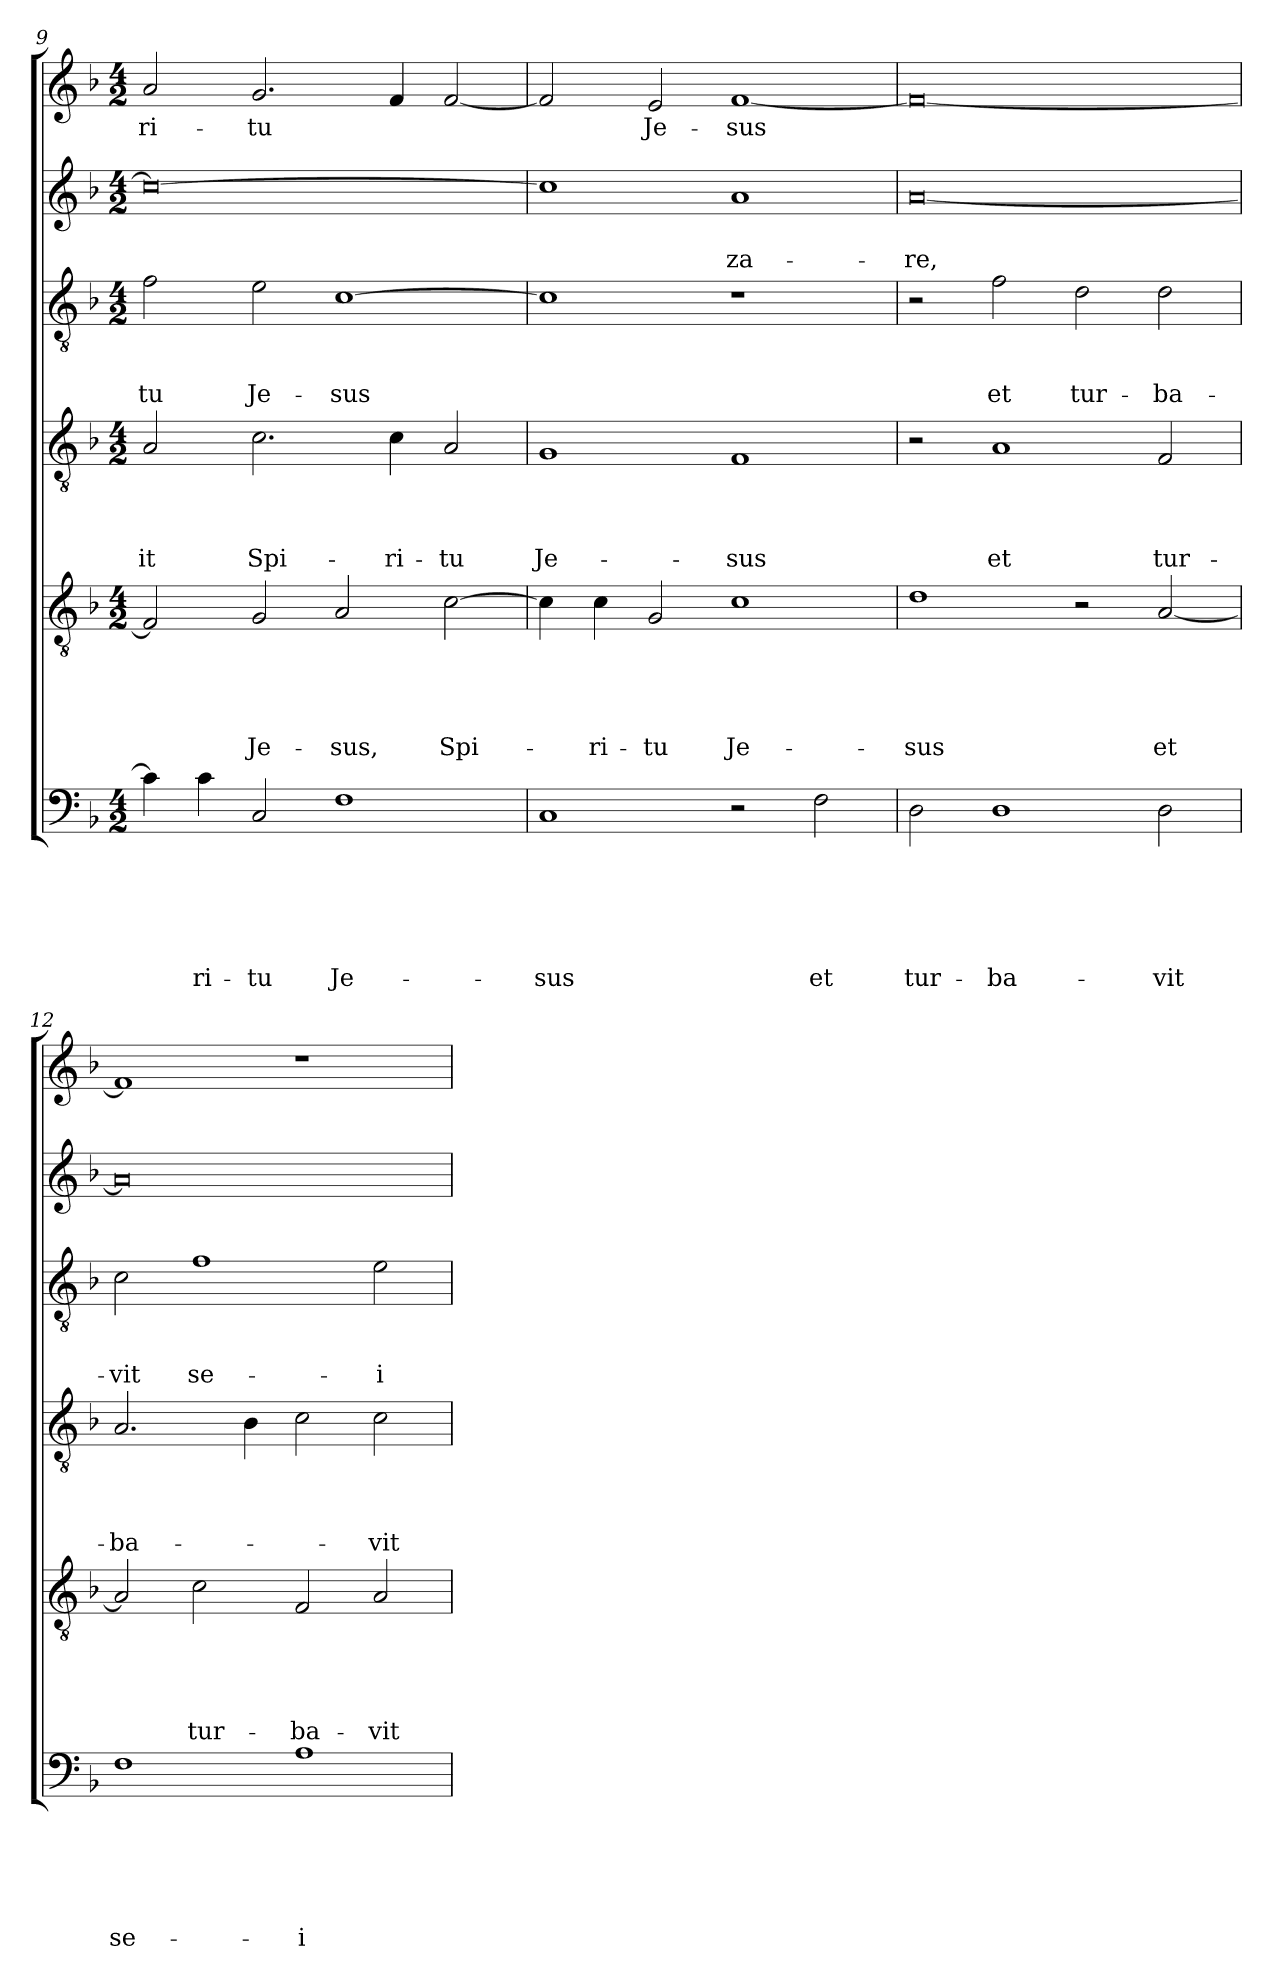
**kern	**text	**text	**text	**text	**text	**text	**kern	**text	**text	**text	**text	**text	**kern	**text	**text	**text	**text	**kern	**text	**text	**text	**kern	**text	**text	**kern	**text
*part6	*part6	*part6	*part6	*part6	*part6	*part6	*part5	*part5	*part5	*part5	*part5	*part5	*part4	*part4	*part4	*part4	*part4	*part3	*part3	*part3	*part3	*part2	*part2	*part2	*part1	*part1
*staff6	*staff6	*staff6	*staff6	*staff6	*staff6	*staff6	*staff5	*staff5	*staff5	*staff5	*staff5	*staff5	*staff4	*staff4	*staff4	*staff4	*staff4	*staff3	*staff3	*staff3	*staff3	*staff2	*staff2	*staff2	*staff1	*staff1
*clefF4	*	*	*	*	*	*	*clefGv2	*	*	*	*	*	*clefGv2	*	*	*	*	*clefGv2	*	*	*	*clefG2	*	*	*clefG2	*
*k[b-]	*	*	*	*	*	*	*k[b-]	*	*	*	*	*	*k[b-]	*	*	*	*	*k[b-]	*	*	*	*k[b-]	*	*	*k[b-]	*
*F:	*	*	*	*	*	*	*F:	*	*	*	*	*	*F:	*	*	*	*	*F:	*	*	*	*F:	*	*	*F:	*
*M4/2	*	*	*	*	*	*	*M4/2	*	*	*	*	*	*M4/2	*	*	*	*	*M4/2	*	*	*	*M4/2	*	*	*M4/2	*
=9	=9	=9	=9	=9	=9	=9	=9	=9	=9	=9	=9	=9	=9	=9	=9	=9	=9	=9	=9	=9	=9	=9	=9	=9	=9	=9
!	!	!	!	!	!	!	!	!	!	!	!	!	!	!	!	!	!LO:LY:b	!	!	!	!LO:LY:b	!	!	!	!	!LO:LY:b
4c\]	.	.	.	.	.	.	2F/]	.	.	.	.	.	2A/	.	.	.	-it	2f\	.	.	-tu	0cc_	.	.	2a/	-ri-
!	!	!	!	!	!	!LO:LY:b	!	!	!	!	!	!	!	!	!	!	!	!	!	!	!	!	!	!	!	!
4c\	.	.	.	.	.	-ri-	.	.	.	.	.	.	.	.	.	.	.	.	.	.	.	.	.	.	.	.
!	!	!	!	!	!	!LO:LY:b	!	!	!	!	!	!LO:LY:b	!	!	!	!	!LO:LY:b	!	!	!	!LO:LY:b	!	!	!	!	!LO:LY:b
2C/	.	.	.	.	.	-tu	2G/	.	.	.	.	Je-	2.c\	.	.	.	Spi-	2e\	.	.	Je-	.	.	.	2.g/	-tu
!	!	!	!	!	!	!LO:LY:b	!	!	!	!	!	!LO:LY:b	!	!	!	!	!	!	!	!	!LO:LY:b	!	!	!	!	!
1F	.	.	.	.	.	Je-	2A/	.	.	.	.	-sus,	.	.	.	.	.	[1c	.	.	-sus	.	.	.	.	.
!	!	!	!	!	!	!	!	!	!	!	!	!	!	!	!	!	!LO:LY:b	!	!	!	!	!	!	!	!	!
.	.	.	.	.	.	.	.	.	.	.	.	.	4c\	.	.	.	-ri-	.	.	.	.	.	.	.	4f/	.
!	!	!	!	!	!	!	!	!	!	!	!	!LO:LY:b	!	!	!	!	!LO:LY:b	!	!	!	!	!	!	!	!	!
.	.	.	.	.	.	.	[2c\	.	.	.	.	Spi-	2A/	.	.	.	-tu	.	.	.	.	.	.	.	[2f/	.
=10	=10	=10	=10	=10	=10	=10	=10	=10	=10	=10	=10	=10	=10	=10	=10	=10	=10	=10	=10	=10	=10	=10	=10	=10	=10	=10
!	!	!	!	!	!	!LO:LY:b	!	!	!	!	!	!	!	!	!	!	!LO:LY:b	!	!	!	!	!	!	!	!	!
1C	.	.	.	.	.	-sus	4c\]	.	.	.	.	.	1G	.	.	.	Je-	1c]	.	.	.	1cc]	.	.	2f/]	.
!	!	!	!	!	!	!	!	!	!	!	!	!LO:LY:b	!	!	!	!	!	!	!	!	!	!	!	!	!	!
.	.	.	.	.	.	.	4c\	.	.	.	.	-ri-	.	.	.	.	.	.	.	.	.	.	.	.	.	.
!	!	!	!	!	!	!	!	!	!	!	!	!LO:LY:b	!	!	!	!	!	!	!	!	!	!	!	!	!	!LO:LY:b
.	.	.	.	.	.	.	2G/	.	.	.	.	-tu	.	.	.	.	.	.	.	.	.	.	.	.	2e/	Je-
!	!	!	!	!	!	!	!	!	!	!	!	!LO:LY:b	!	!	!	!	!LO:LY:b	!	!	!	!	!	!	!LO:LY:b	!	!LO:LY:b
2r	.	.	.	.	.	.	1c	.	.	.	.	Je-	1F	.	.	.	-sus	1r	.	.	.	1a	.	-za-	[1f	-sus
!	!	!	!	!	!	!LO:LY:b	!	!	!	!	!	!	!	!	!	!	!	!	!	!	!	!	!	!	!	!
2F\	.	.	.	.	.	et	.	.	.	.	.	.	.	.	.	.	.	.	.	.	.	.	.	.	.	.
=11	=11	=11	=11	=11	=11	=11	=11	=11	=11	=11	=11	=11	=11	=11	=11	=11	=11	=11	=11	=11	=11	=11	=11	=11	=11	=11
!	!	!	!	!	!	!LO:LY:b	!	!	!	!	!	!LO:LY:b	!	!	!	!	!	!	!	!	!	!	!	!LO:LY:b	!	!
2D\	.	.	.	.	.	tur-	1d	.	.	.	.	-sus	2r	.	.	.	.	2r	.	.	.	[0a	.	-re,	0f_	.
!	!	!	!	!	!	!LO:LY:b	!	!	!	!	!	!	!	!	!	!	!LO:LY:b	!	!	!	!LO:LY:b	!	!	!	!	!
1D	.	.	.	.	.	-ba-	.	.	.	.	.	.	1A	.	.	.	et	2f\	.	.	et	.	.	.	.	.
!	!	!	!	!	!	!	!	!	!	!	!	!	!	!	!	!	!	!	!	!	!LO:LY:b	!	!	!	!	!
.	.	.	.	.	.	.	2r	.	.	.	.	.	.	.	.	.	.	2d\	.	.	tur-	.	.	.	.	.
!	!	!	!	!	!	!LO:LY:b	!	!	!	!	!	!LO:LY:b	!	!	!	!	!LO:LY:b	!	!	!	!LO:LY:b	!	!	!	!	!
2D\	.	.	.	.	.	-vit	[2A/	.	.	.	.	et	2F/	.	.	.	tur-	2d\	.	.	-ba-	.	.	.	.	.
=12	=12	=12	=12	=12	=12	=12	=12	=12	=12	=12	=12	=12	=12	=12	=12	=12	=12	=12	=12	=12	=12	=12	=12	=12	=12	=12
!	!	!	!	!	!	!LO:LY:b	!	!	!	!	!	!	!	!	!	!	!LO:LY:b	!	!	!	!LO:LY:b	!	!	!	!	!
1F	.	.	.	.	.	se-	2A/]	.	.	.	.	.	2.A/	.	.	.	-ba-	2c\	.	.	-vit	0a]	.	.	1f]	.
!	!	!	!	!	!	!	!	!	!	!	!	!LO:LY:b	!	!	!	!	!	!	!	!	!LO:LY:b	!	!	!	!	!
.	.	.	.	.	.	.	2c\	.	.	.	.	tur-	.	.	.	.	.	1f	.	.	se-	.	.	.	.	.
.	.	.	.	.	.	.	.	.	.	.	.	.	4B-\	.	.	.	.	.	.	.	.	.	.	.	.	.
!	!	!	!	!	!	!LO:LY:b	!	!	!	!	!	!LO:LY:b	!	!	!	!	!	!	!	!	!	!	!	!	!	!
1A	.	.	.	.	.	-i-	2F/	.	.	.	.	-ba-	2c\	.	.	.	.	.	.	.	.	.	.	.	1r	.
!	!	!	!	!	!	!	!	!	!	!	!	!LO:LY:b	!	!	!	!	!LO:LY:b	!	!	!	!LO:LY:b	!	!	!	!	!
.	.	.	.	.	.	.	2A/	.	.	.	.	-vit	2c\	.	.	.	-vit	2e\	.	.	-i-	.	.	.	.	.
=	=	=	=	=	=	=	=	=	=	=	=	=	=	=	=	=	=	=	=	=	=	=	=	=	=	=
*-	*-	*-	*-	*-	*-	*-	*-	*-	*-	*-	*-	*-	*-	*-	*-	*-	*-	*-	*-	*-	*-	*-	*-	*-	*-	*-
